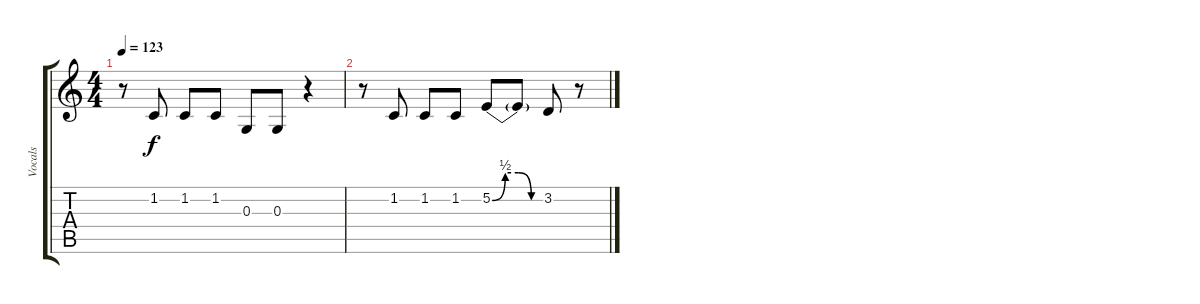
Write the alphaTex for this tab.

\track ("Vocals" "Vocals") {instrument englishhorn}
\staff {score tabs}
\tuning (E4 B3 G3 D3 A2 E2) {hide}
\ts (4 4)
\tempo 123
\clef g2
\ks c
r.8{dy f} 1.2.8 1.2.8 1.2.8 0.3.8 0.3.8 r.4 |
r.8 1.2.8 1.2.8 1.2.8 5.2{be (custom 0 0 15 2 30 2 45 0 60 0)}.8 5.2{t}.8 3.2.8 r.8
